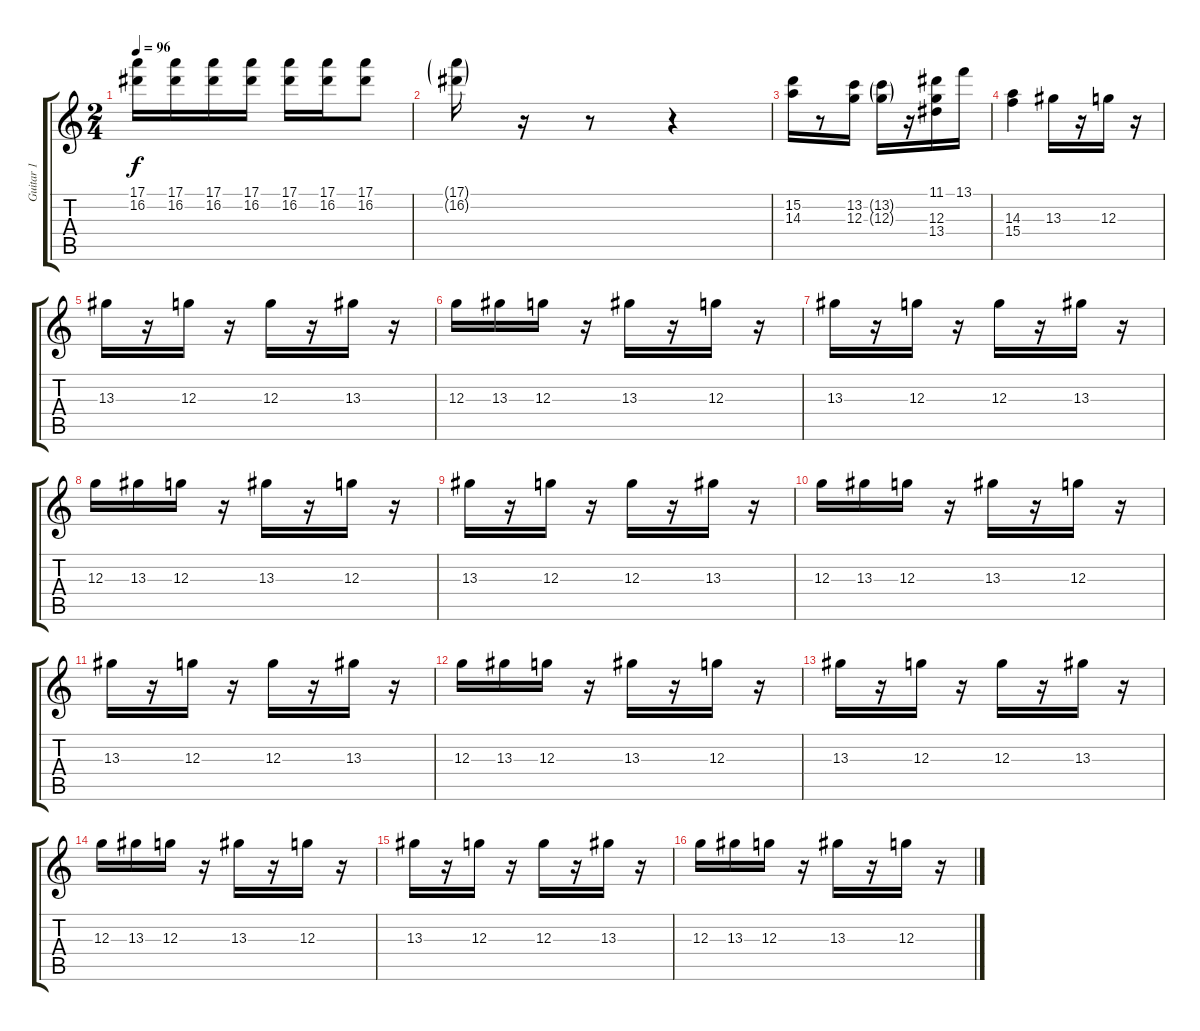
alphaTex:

\track ("Guitar 1" "Guitar 1") {instrument electricguitarclean}
\staff {score tabs}
\tuning (E4 B3 G3 D3 A2 E2) {hide}
\ts (2 4)
\tempo 96
\clef g2
\ks c
(17.1 16.2).16{dy f} (17.1 16.2).16 (17.1 16.2).16 (17.1 16.2).16 (17.1 16.2).16 (17.1 16.2).16 (17.1 16.2).8 |
(17.1{g} 16.2{g}).16 r.16 r.8 r.4 |
(15.2 14.3).16 r.8 (13.2 12.3).16 (13.2{g} 12.3{g}).16 r.16 (11.1 12.3 13.4).16 13.1.16 |
(14.3 15.4).4 13.3.16 r.16 12.3.16 r.16 |
13.3.16 r.16 12.3.16 r.16 12.3.16 r.16 13.3.16 r.16 |
12.3.16 13.3.16 12.3.16 r.16 13.3.16 r.16 12.3.16 r.16 |
13.3.16 r.16 12.3.16 r.16 12.3.16 r.16 13.3.16 r.16 |
12.3.16 13.3.16 12.3.16 r.16 13.3.16 r.16 12.3.16 r.16 |
13.3.16 r.16 12.3.16 r.16 12.3.16 r.16 13.3.16 r.16 |
12.3.16 13.3.16 12.3.16 r.16 13.3.16 r.16 12.3.16 r.16 |
13.3.16 r.16 12.3.16 r.16 12.3.16 r.16 13.3.16 r.16 |
12.3.16 13.3.16 12.3.16 r.16 13.3.16 r.16 12.3.16 r.16 |
13.3.16 r.16 12.3.16 r.16 12.3.16 r.16 13.3.16 r.16 |
12.3.16 13.3.16 12.3.16 r.16 13.3.16 r.16 12.3.16 r.16 |
13.3.16 r.16 12.3.16 r.16 12.3.16 r.16 13.3.16 r.16 |
12.3.16 13.3.16 12.3.16 r.16 13.3.16 r.16 12.3.16 r.16
